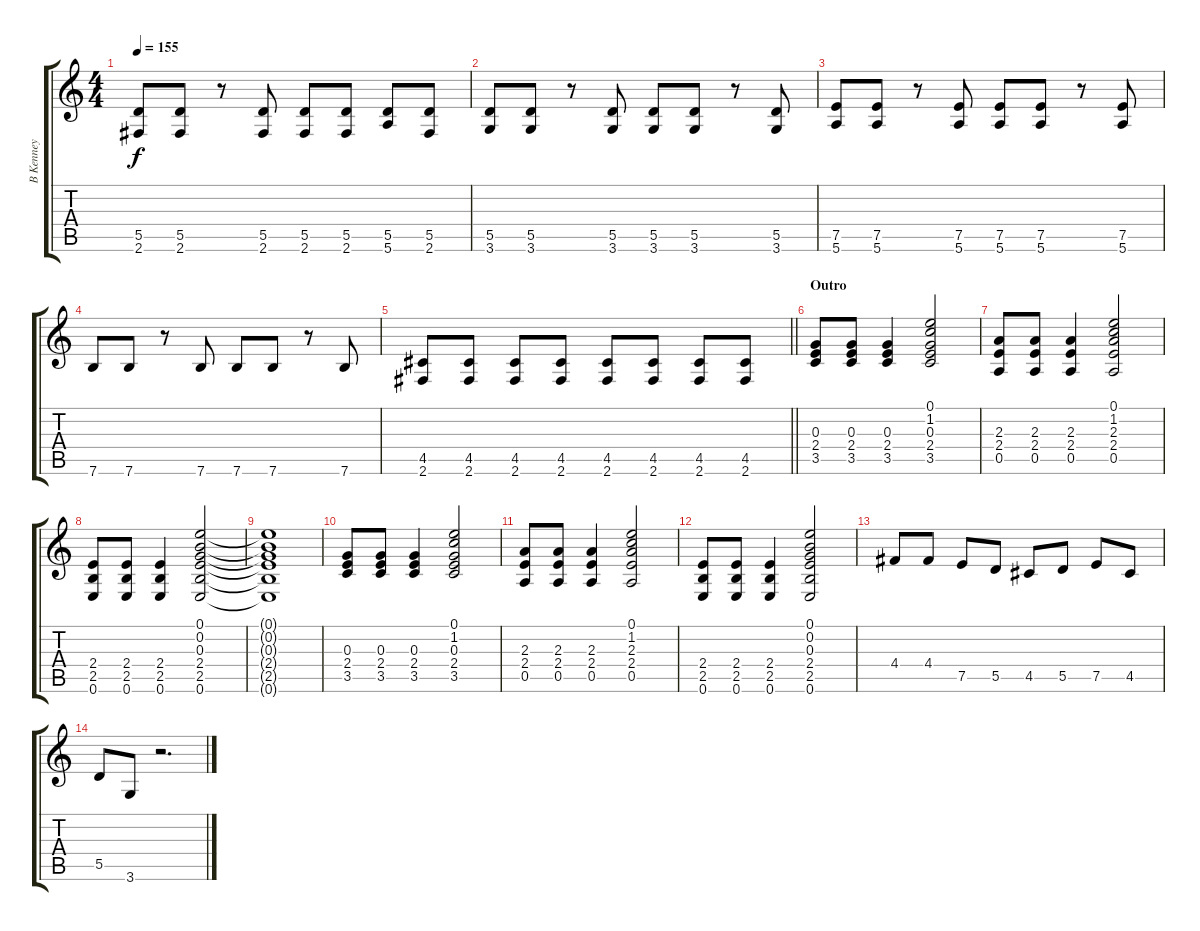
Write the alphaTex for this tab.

\track ("B Kenney" "B Kenney") {instrument distortionguitar}
\staff {score tabs}
\tuning (E4 B3 G3 D3 A2 E2) {hide}
\ts (4 4)
\tempo 155
\clef g2
\ks c
(5.5 2.6).8{dy f} (5.5 2.6).8 r.8 (5.5 2.6).8 (5.5 2.6).8 (5.5 2.6).8 (5.5 5.6).8 (5.5 2.6).8 |
(5.5 3.6).8 (5.5 3.6).8 r.8 (5.5 3.6).8 (5.5 3.6).8 (5.5 3.6).8 r.8 (5.5 3.6).8 |
(7.5 5.6).8 (7.5 5.6).8 r.8 (7.5 5.6).8 (7.5 5.6).8 (7.5 5.6).8 r.8 (7.5 5.6).8 |
7.6.8 7.6.8 r.8 7.6.8 7.6.8 7.6.8 r.8 7.6.8 |
\barLineRight lightlight
(4.5 2.6).8 (4.5 2.6).8 (4.5 2.6).8 (4.5 2.6).8 (4.5 2.6).8 (4.5 2.6).8 (4.5 2.6).8 (4.5 2.6).8 |
\section ("" "Outro")
(0.3 2.4 3.5).8 (0.3 2.4 3.5).8 (0.3 2.4 3.5).4 (0.1 1.2 0.3 2.4 3.5).2 |
(2.3 2.4 0.5).8 (2.3 2.4 0.5).8 (2.3 2.4 0.5).4 (0.1 1.2 2.3 2.4 0.5).2 |
(2.4 2.5 0.6).8 (2.4 2.5 0.6).8 (2.4 2.5 0.6).4 (0.1 0.2 0.3 2.4 2.5 0.6).2 |
(0.1{t} 0.2{t} 0.3{t} 2.4{t} 2.5{t} 0.6{t}).1 |
(0.3 2.4 3.5).8 (0.3 2.4 3.5).8 (0.3 2.4 3.5).4 (0.1 1.2 0.3 2.4 3.5).2 |
(2.3 2.4 0.5).8 (2.3 2.4 0.5).8 (2.3 2.4 0.5).4 (0.1 1.2 2.3 2.4 0.5).2 |
(2.4 2.5 0.6).8 (2.4 2.5 0.6).8 (2.4 2.5 0.6).4 (0.1 0.2 0.3 2.4 2.5 0.6).2 |
4.4.8 4.4.8 7.5.8 5.5.8 4.5.8 5.5.8 7.5.8 4.5.8 |
5.5.8 3.6.8 r.2{d}
